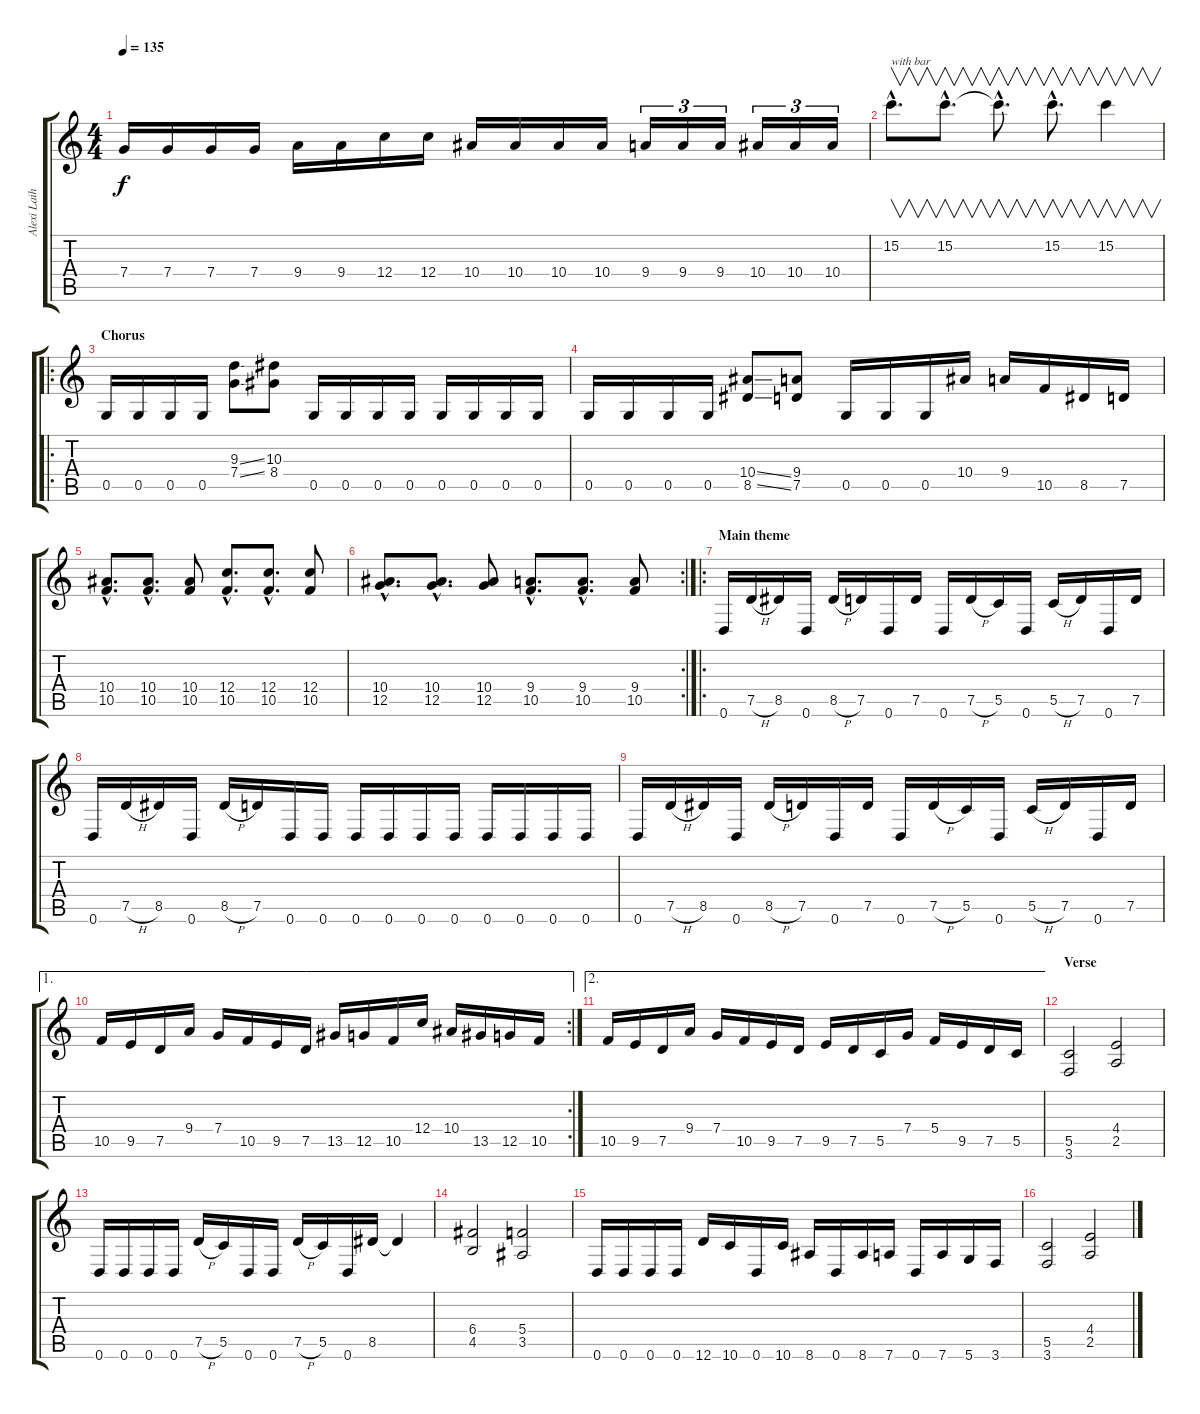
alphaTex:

\track ("Alexi Laiho" "Alexi Laih") {instrument distortionguitar}
\staff {score tabs}
\tuning (D4 A3 F3 C3 G2 D2) {hide}
\ts (4 4)
\tempo 135
\clef g2
\ks c
7.4.16{dy f} 7.4.16 7.4.16 7.4.16 9.4.16 9.4.16 12.4.16 12.4.16 10.4.16 10.4.16 10.4.16 10.4.16 9.4.16{tu (3 2)} 9.4.16{tu (3 2)} 9.4.16{tu (3 2)} 10.4.16{tu (3 2)} 10.4.16{tu (3 2)} 10.4.16{tu (3 2)} |
15.2{hac}.8{v d txt "with bar"} 15.2{hac}.8{v d} 15.2{hac t}.8{v d} 15.2{hac}.8{v d} 15.2.4{v} |
\ro
\section ("" "Chorus")
0.5.16 0.5.16 0.5.16 0.5.16 (9.3{ss} 7.4{ss}).8 (10.3 8.4).8 0.5.16 0.5.16 0.5.16 0.5.16 0.5.16 0.5.16 0.5.16 0.5.16 |
0.5.16 0.5.16 0.5.16 0.5.16 (10.4{ss} 8.5{ss}).8 (9.4 7.5).8 0.5.16 0.5.16 0.5.16 10.4.16 9.4.16 10.5.16 8.5.16 7.5.16 |
(10.4{hac} 10.5{hac}).8{d} (10.4{hac} 10.5{hac}).8{d} (10.4 10.5).8 (12.4{hac} 10.5{hac}).8{d} (12.4{hac} 10.5{hac}).8{d} (12.4 10.5).8 |
\rc 2
(10.4{hac} 12.5{hac}).8{d} (10.4{hac} 12.5{hac}).8{d} (10.4 12.5).8 (9.4{hac} 10.5{hac}).8{d} (9.4{hac} 10.5{hac}).8{d} (9.4 10.5).8 |
\ro
\section ("" "Main theme")
0.6.16 7.5{h}.16 8.5.16 0.6.16 8.5{h}.16 7.5.16 0.6.16 7.5.16 0.6.16 7.5{h}.16 5.5.16 0.6.16 5.5{h}.16 7.5.16 0.6.16 7.5.16 |
0.6.16 7.5{h}.16 8.5.16 0.6.16 8.5{h}.16 7.5.16 0.6.16 0.6.16 0.6.16 0.6.16 0.6.16 0.6.16 0.6.16 0.6.16 0.6.16 0.6.16 |
0.6.16 7.5{h}.16 8.5.16 0.6.16 8.5{h}.16 7.5.16 0.6.16 7.5.16 0.6.16 7.5{h}.16 5.5.16 0.6.16 5.5{h}.16 7.5.16 0.6.16 7.5.16 |
\ae 1
\rc 2
10.5.16 9.5.16 7.5.16 9.4.16 7.4.16 10.5.16 9.5.16 7.5.16 13.5.16 12.5.16 10.5.16 12.4.16 10.4.16 13.5.16 12.5.16 10.5.16 |
\ae 2
10.5.16 9.5.16 7.5.16 9.4.16 7.4.16 10.5.16 9.5.16 7.5.16 9.5.16 7.5.16 5.5.16 7.4.16 5.4.16 9.5.16 7.5.16 5.5.16 |
\section ("" "Verse")
(5.5 3.6).2 (4.4 2.5).2 |
0.6.16 0.6.16 0.6.16 0.6.16 7.5{h}.16 5.5.16 0.6.16 0.6.16 7.5{h}.16 5.5.16 0.6.16 8.5.16 8.5{t}.4 |
(6.4 4.5).2 (5.4 3.5).2 |
0.6.16 0.6.16 0.6.16 0.6.16 12.6.16 10.6.16 0.6.16 10.6.16 8.6.16 0.6.16 8.6.16 7.6.16 0.6.16 7.6.16 5.6.16 3.6.16 |
(5.5 3.6).2 (4.4 2.5).2
